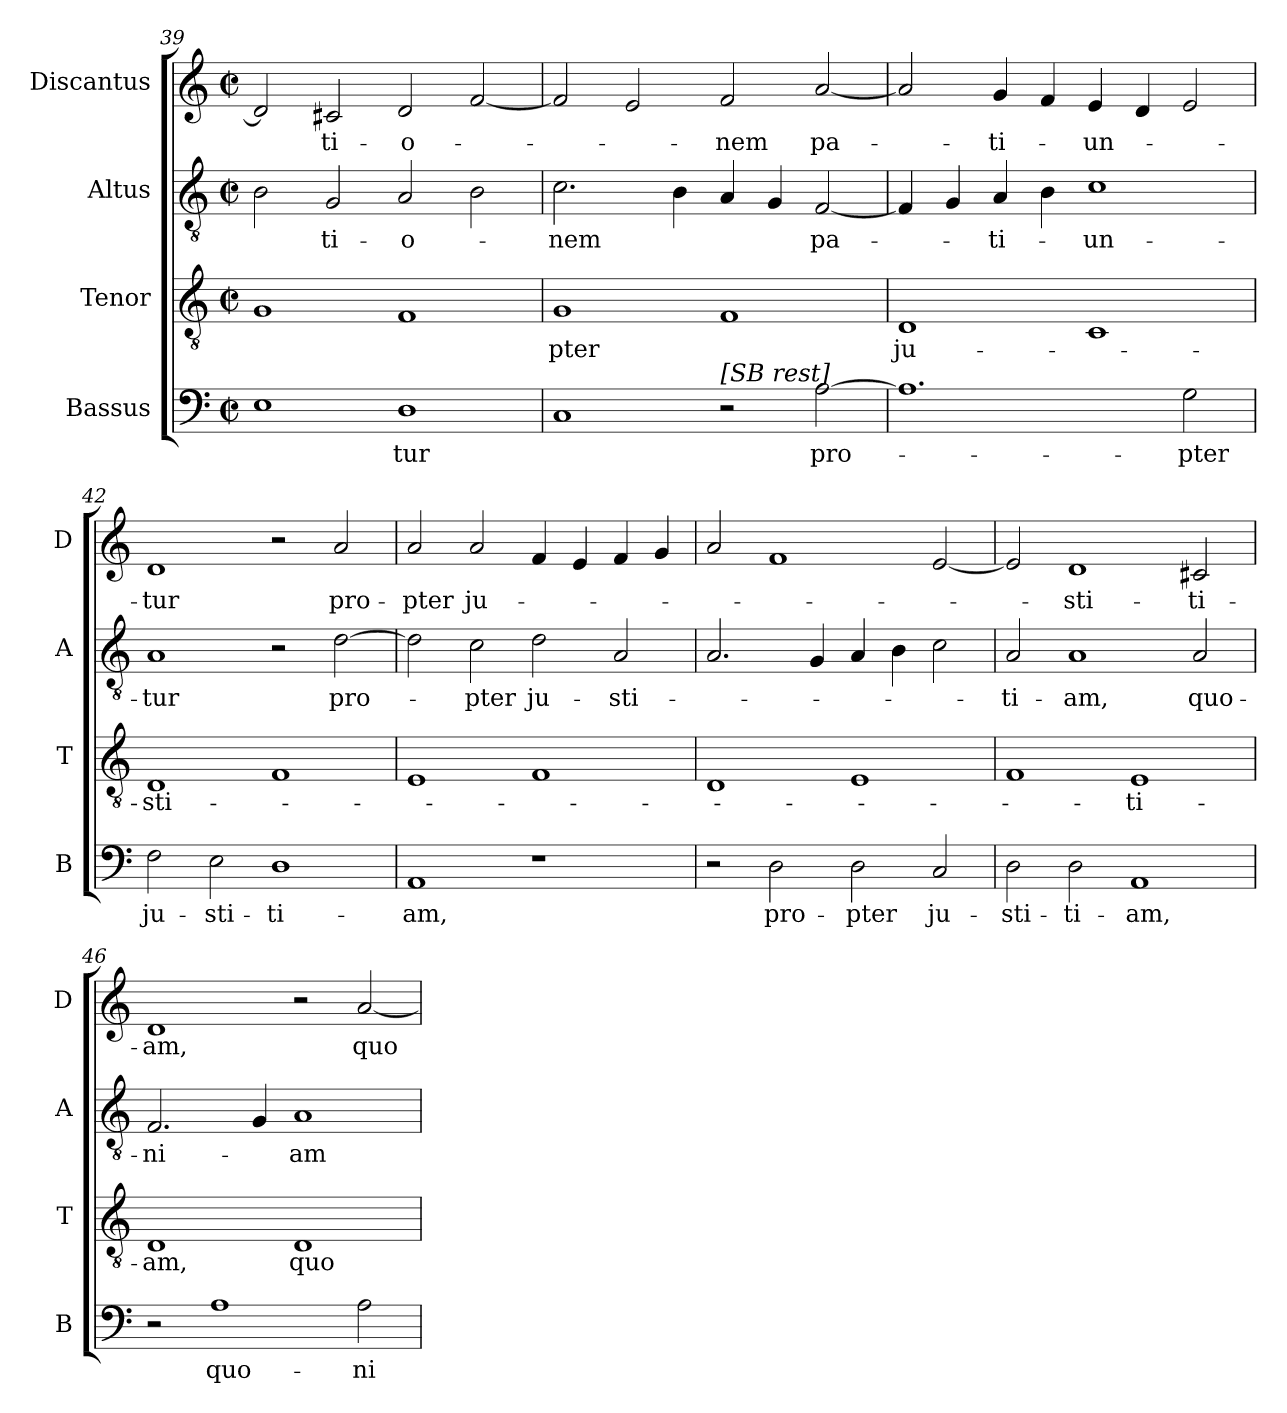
**kern	**text	**kern	**text	**kern	**text	**kern	**text
*part4	*part4	*part3	*part3	*part2	*part2	*part1	*part1
*staff4	*staff4	*staff3	*staff3	*staff2	*staff2	*staff1	*staff1
*I"Bassus	*	*I"Tenor	*	*I"Altus	*	*I"Discantus	*
*I'B	*	*I'T	*	*I'A	*	*I'D	*
*clefF4	*	*clefGv2	*	*clefGv2	*	*clefG2	*
*k[]	*	*k[]	*	*k[]	*	*k[]	*
*C:	*	*C:	*	*C:	*	*C:	*
*M2/2	*	*M2/2	*	*M2/2	*	*M2/2	*
*met(c|)	*	*met(c|)	*	*met(c|)	*	*met(c|)	*
=39	=39	=39	=39	=39	=39	=39	=39
1E	.	1G	.	2B\	.	2d/]	.
!	!	!	!	!	!LO:LY:b	!	!LO:LY:b
.	.	.	.	2G/	-ti-	2c#X/	-ti-
!	!LO:LY:b	!	!	!	!LO:LY:b	!	!LO:LY:b
1D	-tur	1F	.	2A/	-o-	2d/	-o-
.	.	.	.	2B\	.	[2f/	.
!!LO:LB:g=z
=40	=40	=40	=40	=40	=40	=40	=40
!	!	!	!LO:LY:b	!	!LO:LY:b	!	!
1C	.	1G	-pter	2.c\	-nem	2f/]	.
.	.	.	.	.	.	2e/	.
.	.	.	.	4B\	.	.	.
!LO:TX:a:t=[SB rest]	!	!	!	!	!	!	!
!	!	!	!	!	!	!	!LO:LY:b
2r	.	1F	.	4A/	.	2f/	-nem
.	.	.	.	4G/	.	.	.
!	!LO:LY:b	!	!	!	!LO:LY:b	!	!LO:LY:b
[2A\	pro-	.	.	[2F/	pa-	[2a/	pa-
=41	=41	=41	=41	=41	=41	=41	=41
!	!	!	!LO:LY:b	!	!	!	!
1.A]	.	1D	ju-	4F/]	.	2a/]	.
.	.	.	.	4G/	.	.	.
!	!	!	!	!	!LO:LY:b	!	!LO:LY:b
.	.	.	.	4A/	-ti-	4g/	-ti-
.	.	.	.	4B\	.	4f/	.
!	!	!	!	!	!LO:LY:b	!	!LO:LY:b
.	.	1C	.	1c	-un-	4e/	-un-
.	.	.	.	.	.	4d/	.
!	!LO:LY:b	!	!	!	!	!	!
2G\	-pter	.	.	.	.	2e/	.
=42	=42	=42	=42	=42	=42	=42	=42
!	!LO:LY:b	!	!LO:LY:b	!	!LO:LY:b	!	!LO:LY:b
2F\	ju-	1D	-sti-	1A	-tur	1d	-tur
!	!LO:LY:b	!	!	!	!	!	!
2E\	-sti-	.	.	.	.	.	.
!	!LO:LY:b	!	!	!	!	!	!
1D	-ti-	1F	.	2r	.	2r	.
!	!	!	!	!	!LO:LY:b	!	!LO:LY:b
.	.	.	.	[2d\	pro-	2a/	pro-
=43	=43	=43	=43	=43	=43	=43	=43
!	!LO:LY:b	!	!	!	!	!	!LO:LY:b
1AA	-am,	1E	.	2d\]	.	2a/	-pter
!	!	!	!	!	!LO:LY:b	!	!LO:LY:b
.	.	.	.	2c\	-pter	2a/	ju-
!	!	!	!	!	!LO:LY:b	!	!
1r	.	1F	.	2d\	ju-	4f/	.
.	.	.	.	.	.	4e/	.
!	!	!	!	!	!LO:LY:b	!	!
.	.	.	.	2A/	-sti-	4f/	.
.	.	.	.	.	.	4g/	.
=44	=44	=44	=44	=44	=44	=44	=44
2r	.	1D	.	2.A/	.	2a/	.
!	!LO:LY:b	!	!	!	!	!	!
2D\	pro-	.	.	.	.	1f	.
.	.	.	.	4G/	.	.	.
!	!LO:LY:b	!	!	!	!	!	!
2D\	-pter	1E	.	4A/	.	.	.
.	.	.	.	4B\	.	.	.
!	!LO:LY:b	!	!	!	!	!	!
2C/	ju-	.	.	2c\	.	[2e/	.
=45	=45	=45	=45	=45	=45	=45	=45
!	!LO:LY:b	!	!	!	!LO:LY:b	!	!
2D\	-sti-	1F	.	2A/	-ti-	2e/]	.
!	!LO:LY:b	!	!	!	!LO:LY:b	!	!LO:LY:b
2D\	-ti-	.	.	1A	-am,	1d	-sti-
!	!LO:LY:b	!	!LO:LY:b	!	!	!	!
1AA	-am,	1E	-ti-	.	.	.	.
!	!	!	!	!	!LO:LY:b	!	!LO:LY:b
.	.	.	.	2A/	quo-	2c#X/	-ti-
!!LO:PB:g=z
=46	=46	=46	=46	=46	=46	=46	=46
!	!	!	!LO:LY:b	!	!LO:LY:b	!	!LO:LY:b
2r	.	1D	-am,	2.F/	-ni-	1d	-am,
!	!LO:LY:b	!	!	!	!	!	!
1A	quo-	.	.	.	.	.	.
.	.	.	.	4G/	.	.	.
!	!	!	!LO:LY:b	!	!LO:LY:b	!	!
.	.	1D	quo-	1A	-am	2r	.
!	!LO:LY:b	!	!	!	!	!	!LO:LY:b
2A\	-ni-	.	.	.	.	[2a/	quo-
=	=	=	=	=	=	=	=
*-	*-	*-	*-	*-	*-	*-	*-
